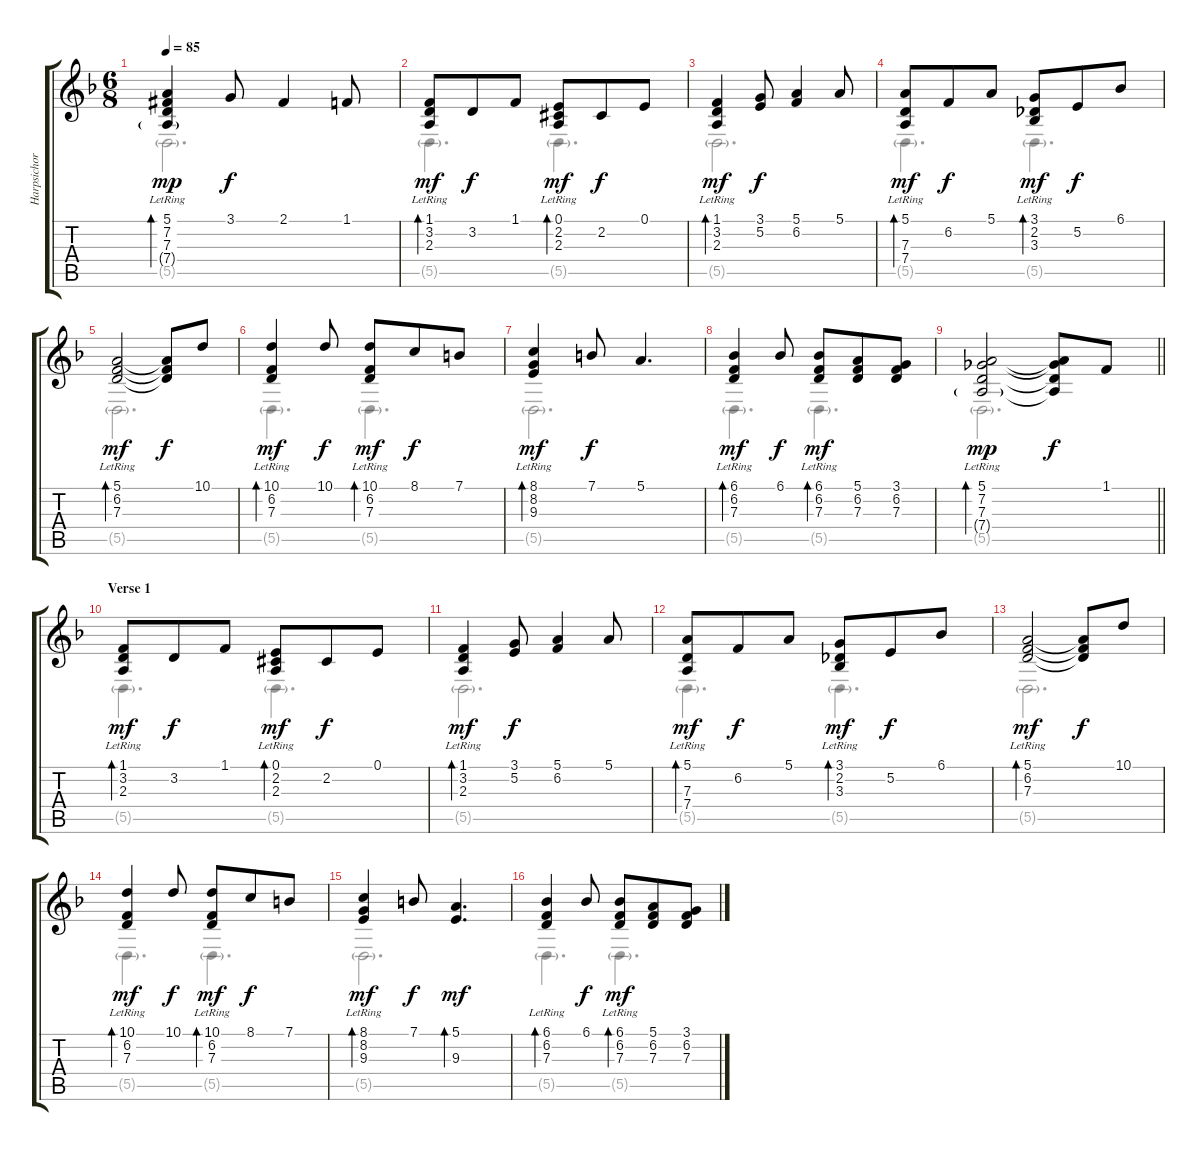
\track ("Harpsichord and Celesta (Alex Staropoli)" "Harpsichor") {instrument harpsichord}
\staff {score tabs}
\tuning (E4 B3 G3 D3 A2 E2) {hide}
\voice
\ts (6 8)
\tempo 85
\clef g2
\ks dminor
(5.1 7.2{lr acc #} 7.3{lr} 7.4{g lr}).4{bd 60 dy mp} 3.1.8{dy f} 2.1{acc #}.4 1.1.8 |
(1.1 3.2{lr} 2.3{lr}).8{bd 60 dy mf} 3.2.8{dy f} 1.1.8 (0.1 2.2{lr acc #} 2.3{lr}).8{bd 60 dy mf} 2.2{acc #}.8{dy f} 0.1.8 |
(1.1 3.2{lr} 2.3{lr}).4{bd 60 dy mf} (3.1 5.2).8{dy f} (5.1 6.2).4 5.1.8 |
(5.1 7.3{lr} 7.4{lr}).8{bd 60 dy mf} 6.2.8{dy f} 5.1.8 (3.1 2.2{lr} 3.3{lr}).8{bd 60 dy mf} 5.2.8{dy f} 6.1.8 |
(5.1 6.2{lr} 7.3{lr}).2{bd 60 dy mf} (5.1{t} 6.2{t} 7.3{t}).8{dy f} 10.1.8 |
(10.1 6.2{lr} 7.3{lr}).4{bd 60 dy mf} 10.1.8{dy f} (10.1 6.2{lr} 7.3{lr}).8{bd 60 dy mf} 8.1.8{dy f} 7.1.8 |
(8.1 8.2{lr} 9.3{lr}).4{bd 60 dy mf} 7.1.8{dy f} 5.1.4{d} |
(6.1 6.2{lr} 7.3{lr}).4{bd 60 dy mf} 6.1.8{dy f} (6.1 6.2{lr} 7.3{lr}).8{bd 60 dy mf} (5.1 6.2 7.3).8 (3.1 6.2 7.3).8 |
\barLineRight lightlight
(5.1 7.2{lr} 7.3{lr} 7.4{g lr}).2{bd 60 dy mp} (5.1{t} 7.2{t} 7.3{t} 7.4{t}).8{dy f} 1.1.8 |
\section ("" "Verse 1")
(1.1 3.2{lr} 2.3{lr}).8{bd 60 dy mf} 3.2.8{dy f} 1.1.8 (0.1 2.2{lr acc #} 2.3{lr}).8{bd 60 dy mf} 2.2{acc #}.8{dy f} 0.1.8 |
(1.1 3.2{lr} 2.3{lr}).4{bd 60 dy mf} (3.1 5.2).8{dy f} (5.1 6.2).4 5.1.8 |
(5.1 7.3{lr} 7.4{lr}).8{bd 60 dy mf} 6.2.8{dy f} 5.1.8 (3.1 2.2{lr} 3.3{lr}).8{bd 60 dy mf} 5.2.8{dy f} 6.1.8 |
(5.1 6.2{lr} 7.3{lr}).2{bd 60 dy mf} (5.1{t} 6.2{t} 7.3{t}).8{dy f} 10.1.8 |
(10.1 6.2{lr} 7.3{lr}).4{bd 60 dy mf} 10.1.8{dy f} (10.1 6.2{lr} 7.3{lr}).8{bd 60 dy mf} 8.1.8{dy f} 7.1.8 |
(8.1 8.2{lr} 9.3{lr}).4{bd 60 dy mf} 7.1.8{dy f} (5.1 9.3).4{d bd 60 dy mf} |
(6.1 6.2{lr} 7.3{lr}).4{bd 60} 6.1.8{dy f} (6.1 6.2{lr} 7.3{lr}).8{bd 60 dy mf} (5.1 6.2 7.3).8 (3.1 6.2 7.3).8
\voice
\clef g2
\ottava regular
\simile none
\ks dminor
5.5{g}.2{d dy mp} |
5.5{g}.4{d} 5.5{g}.4{d} |
5.5{g}.2{d} |
5.5{g}.4{d} 5.5{g}.4{d} |
5.5{g}.2{d} |
5.5{g}.4{d} 5.5{g}.4{d} |
5.5{g}.2{d} |
5.5{g}.4{d} 5.5{g}.4{d} |
\barLineRight lightlight
5.5{g}.2{d} |
5.5{g}.4{d} 5.5{g}.4{d} |
5.5{g}.2{d} |
5.5{g}.4{d} 5.5{g}.4{d} |
5.5{g}.2{d} |
5.5{g}.4{d} 5.5{g}.4{d} |
5.5{g}.2{d} |
5.5{g}.4{d} 5.5{g}.4{d}
